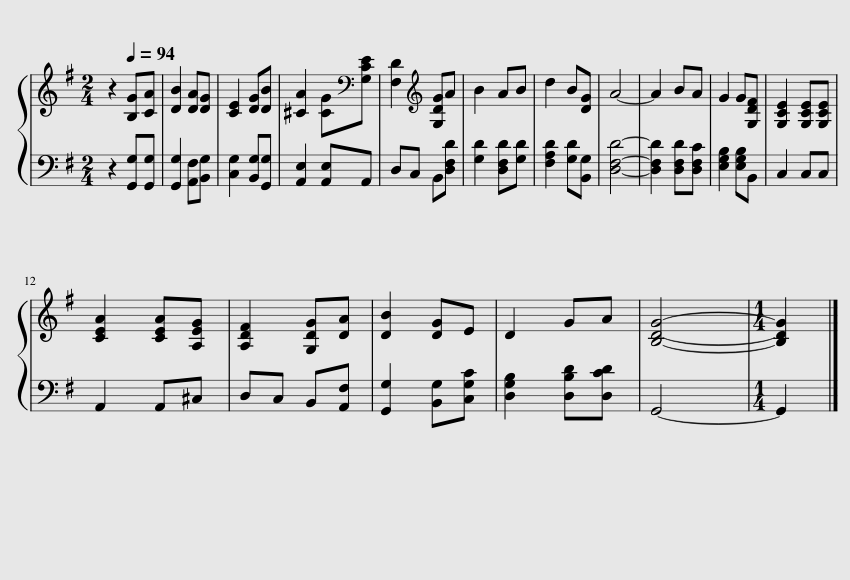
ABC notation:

X:1
%%score { 1 | 2 }
L:1/8
M:2/4
I:linebreak $
K:G
V:1 treble
V:2 bass
V:1
 z2[Q:1/4=94] [B,G][CA] | [DB]2 [DA][DG] | [CE]2 [DG][DB] | [^CA]2 [CG][K:bass][G,CE] | [F,D]2[K:treble] [G,DG]A | %5
 B2 AB | d2 B[DG] | A4- | A2 BA | G2 G[G,DF] | %10
 [G,CE]2 [G,CE][G,CE] |$ [CEA]2 [CEA][A,EG] | [A,DF]2 [G,DG][DA] | [DB]2 [DG]E | D2 GA | %15
 [B,DG]4- |[M:1/4] [B,DG]2 |] %17
V:2
 z2 [G,,G,][G,,G,] | [G,,G,]2 [A,,F,][B,,G,] | [C,G,]2 [B,,G,][G,,G,] | [A,,E,]2 [A,,E,]A,, | D,C, B,,[D,F,D] | %5
 [G,D]2 [D,F,D][G,D] | [F,A,D]2 [G,D][B,,G,] | [D,F,D]4- | [D,F,D]2 [D,F,D][D,F,C] | [E,G,B,]2 [E,G,B,]B,, | %10
 C,2 C,C, |$ A,,2 A,,^C, | D,C, B,,[A,,F,] | [G,,G,]2 [B,,G,][C,G,C] | [D,G,B,]2 [D,B,D][D,CD] | %15
 G,,4- |[M:1/4] G,,2 |] %17
